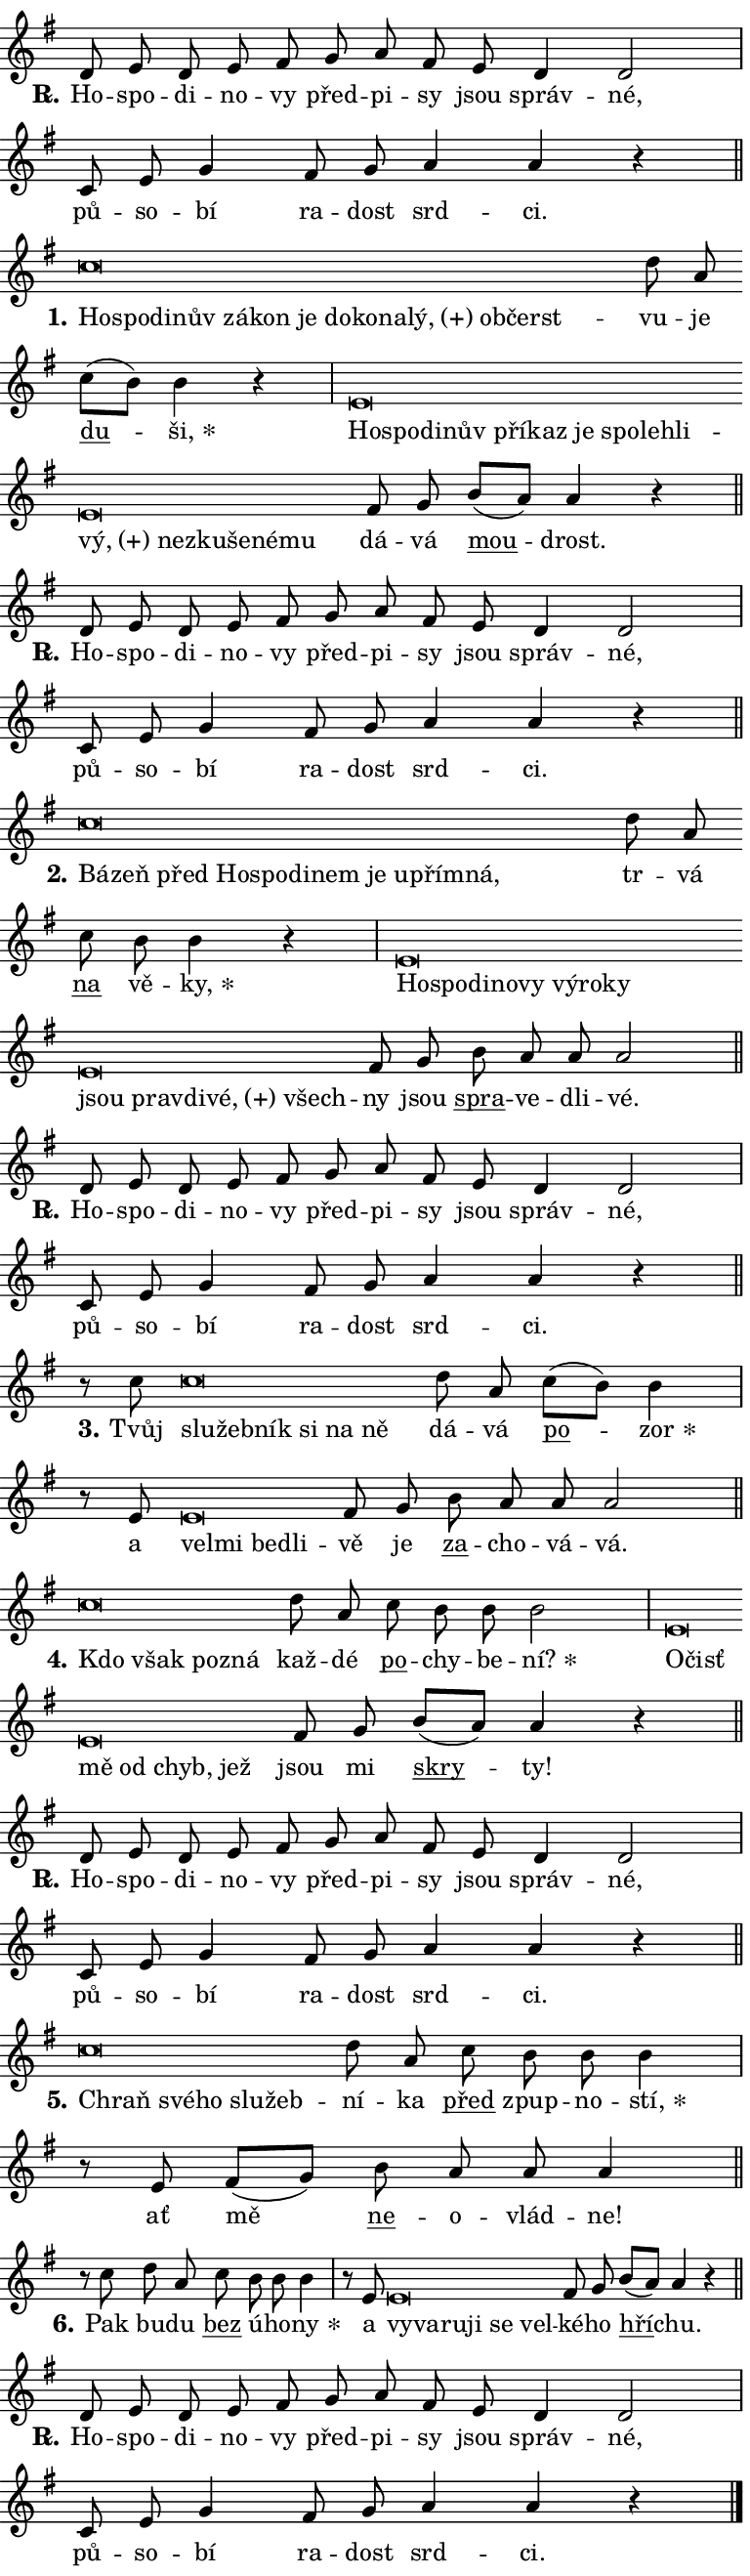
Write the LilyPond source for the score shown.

\version "2.24.0"
\header { tagline = "" }
\paper {
  indent = 0\cm
  top-margin = 0\cm
  right-margin = 0.13\cm % to fit lyric hyphens
  bottom-margin = 0\cm
  left-margin = 0\cm
  paper-width = 13\cm
  page-breaking = #ly:one-page-breaking
  system-system-spacing.basic-distance = #11
  score-system-spacing.basic-distance = #11
  ragged-last = ##f
}


%% Author: Thomas Morley
%% https://lists.gnu.org/archive/html/lilypond-user/2020-05/msg00002.html
#(define (line-position grob)
"Returns position of @var[grob} in current system:
   @code{'start}, if at first time-step
   @code{'end}, if at last time-step
   @code{'middle} otherwise
"
  (let* ((col (ly:item-get-column grob))
         (ln (ly:grob-object col 'left-neighbor))
         (rn (ly:grob-object col 'right-neighbor))
         (col-to-check-left (if (ly:grob? ln) ln col))
         (col-to-check-right (if (ly:grob? rn) rn col))
         (break-dir-left
           (and
             (ly:grob-property col-to-check-left 'non-musical #f)
             (ly:item-break-dir col-to-check-left)))
         (break-dir-right
           (and
             (ly:grob-property col-to-check-right 'non-musical #f)
             (ly:item-break-dir col-to-check-right))))
        (cond ((eqv? 1 break-dir-left) 'start)
              ((eqv? -1 break-dir-right) 'end)
              (else 'middle))))

#(define (tranparent-at-line-position vctor)
  (lambda (grob)
  "Relying on @code{line-position} select the relevant enry from @var{vctor}.
Used to determine transparency,"
    (case (line-position grob)
      ((end) (not (vector-ref vctor 0)))
      ((middle) (not (vector-ref vctor 1)))
      ((start) (not (vector-ref vctor 2))))))

noteHeadBreakVisibility =
#(define-music-function (break-visibility)(vector?)
"Makes @code{NoteHead}s transparent relying on @var{break-visibility}"
#{
  \override NoteHead.transparent =
    #(tranparent-at-line-position break-visibility)
#})

#(define delete-ledgers-for-transparent-note-heads
  (lambda (grob)
    "Reads whether a @code{NoteHead} is transparent.
If so this @code{NoteHead} is removed from @code{'note-heads} from
@var{grob}, which is supposed to be @code{LedgerLineSpanner}.
As a result ledgers are not printed for this @code{NoteHead}"
    (let* ((nhds-array (ly:grob-object grob 'note-heads))
           (nhds-list
             (if (ly:grob-array? nhds-array)
                 (ly:grob-array->list nhds-array)
                 '()))
           ;; Relies on the transparent-property being done before
           ;; Staff.LedgerLineSpanner.after-line-breaking is executed.
           ;; This is fragile ...
           (to-keep
             (remove
               (lambda (nhd)
                 (ly:grob-property nhd 'transparent #f))
               nhds-list)))
      ;; TODO find a better method to iterate over grob-arrays, similiar
      ;; to filter/remove etc for lists
      ;; For now rebuilt from scratch
      (set! (ly:grob-object grob 'note-heads)  '())
      (for-each
        (lambda (nhd)
          (ly:pointer-group-interface::add-grob grob 'note-heads nhd))
        to-keep))))

squashNotes = {
  \override NoteHead.X-extent = #'(-0.2 . 0.2)
  \override NoteHead.Y-extent = #'(-0.75 . 0)
  \override NoteHead.stencil =
    #(lambda (grob)
       (let ((pos (ly:grob-property grob 'staff-position)))
         (begin
           (if (< pos -7) (display "ERROR: Lower brevis then expected\n") (display ""))
           (if (<= pos -6) ly:text-interface::print ly:note-head::print))))
}
unSquashNotes = {
  \revert NoteHead.X-extent
  \revert NoteHead.Y-extent
  \revert NoteHead.stencil
}

hideNotes = \noteHeadBreakVisibility #begin-of-line-visible
unHideNotes = \noteHeadBreakVisibility #all-visible

% work-around for resetting accidentals
% https://lilypond.org/doc/v2.23/Documentation/notation/displaying-rhythms#unmetered-music
cadenzaMeasure = {
  \cadenzaOff
  \partial 1024 s1024
  \cadenzaOn
}

#(define-markup-command (accent layout props text) (markup?)
  "Underline accented syllable"
  (interpret-markup layout props
    #{\markup \override #'(offset . 4.3) \underline { #text }#}))

responsum = \markup \concat {
  "R" \hspace #-1.05 \path #0.1 #'((moveto 0 0.07) (lineto 0.9 0.8)) \hspace #0.05 "."
}

spaceSize = #0.6828661417322834 % exact space size for TeX Gyre Schola

\layout {
  \context {
    \Staff
    \remove "Time_signature_engraver"
    \override LedgerLineSpanner.after-line-breaking = #delete-ledgers-for-transparent-note-heads
  }
  \context {
    \Lyrics {
      \override LyricSpace.minimum-distance = \spaceSize
      \override LyricText.font-name = #"TeX Gyre Schola"
      \override LyricText.font-size = 1
      \override StanzaNumber.font-name = #"TeX Gyre Schola Bold"
      \override StanzaNumber.font-size = 1
    }
  }
  \context {
    \Score 
    \override NoteHead.text =
      #(lambda (grob) 
        (let ((pos (ly:grob-property grob 'staff-position)))
          #{\markup {
            \combine
              \halign #-0.55 \raise #(if (= pos -6) 0 0.5) \override #'(thickness . 2) \draw-line #'(3.2 . 0)
              \musicglyph "noteheads.sM1"
          }#}))
  }
}

% magnetic-lyrics.ily
%
%   written by
%     Jean Abou Samra <jean@abou-samra.fr>
%     Werner Lemberg <wl@gnu.org>
%
%   adapted by
%     Jiri Hon <jiri.hon@gmail.com>
%
% Version 2022-Apr-15

% https://www.mail-archive.com/lilypond-user@gnu.org/msg149350.html

#(define (Left_hyphen_pointer_engraver context)
   "Collect syllable-hyphen-syllable occurrences in lyrics and store
them in properties.  This engraver only looks to the left.  For
example, if the lyrics input is @code{foo -- bar}, it does the
following.

@itemize @bullet
@item
Set the @code{text} property of the @code{LyricHyphen} grob between
@q{foo} and @q{bar} to @code{foo}.

@item
Set the @code{left-hyphen} property of the @code{LyricText} grob with
text @q{foo} to the @code{LyricHyphen} grob between @q{foo} and
@q{bar}.
@end itemize

Use this auxiliary engraver in combination with the
@code{lyric-@/text::@/apply-@/magnetic-@/offset!} hook."
   (let ((hyphen #f)
         (text #f))
     (make-engraver
      (acknowledgers
       ((lyric-syllable-interface engraver grob source-engraver)
        (set! text grob)))
      (end-acknowledgers
       ((lyric-hyphen-interface engraver grob source-engraver)
        ;(when (not (grob::has-interface grob 'lyric-space-interface))
          (set! hyphen grob)));)
      ((stop-translation-timestep engraver)
       (when (and text hyphen)
         (ly:grob-set-object! text 'left-hyphen hyphen))
       (set! text #f)
       (set! hyphen #f)))))

#(define (lyric-text::apply-magnetic-offset! grob)
   "If the space between two syllables is less than the value in
property @code{LyricText@/.details@/.squash-threshold}, move the right
syllable to the left so that it gets concatenated with the left
syllable.

Use this function as a hook for
@code{LyricText@/.after-@/line-@/breaking} if the
@code{Left_@/hyphen_@/pointer_@/engraver} is active."
   (let ((hyphen (ly:grob-object grob 'left-hyphen #f)))
     (when hyphen
       (let ((left-text (ly:spanner-bound hyphen LEFT)))
         (when (grob::has-interface left-text 'lyric-syllable-interface)
           (let* ((common (ly:grob-common-refpoint grob left-text X))
                  (this-x-ext (ly:grob-extent grob common X))
                  (left-x-ext
                   (begin
                     ;; Trigger magnetism for left-text.
                     (ly:grob-property left-text 'after-line-breaking)
                     (ly:grob-extent left-text common X)))
                  ;; `delta` is the gap width between two syllables.
                  (delta (- (interval-start this-x-ext)
                            (interval-end left-x-ext)))
                  (details (ly:grob-property grob 'details))
                  (threshold (assoc-get 'squash-threshold details 0.2)))
             (when (< delta threshold)
               (let* (;; We have to manipulate the input text so that
                      ;; ligatures crossing syllable boundaries are not
                      ;; disabled.  For languages based on the Latin
                      ;; script this is essentially a beautification.
                      ;; However, for non-Western scripts it can be a
                      ;; necessity.
                      (lt (ly:grob-property left-text 'text))
                      (rt (ly:grob-property grob 'text))
                      (is-space (grob::has-interface hyphen 'lyric-space-interface))
                      (space (if is-space " " ""))
                      (extra-delta (if is-space spaceSize 0))
                      ;; Append new syllable.
                      (ltrt-space (if (and (string? lt) (string? rt))
                                (string-append lt space rt)
                                (make-concat-markup (list lt space rt))))
                      ;; Right-align `ltrt` to the right side.
                      (ltrt-space-markup (grob-interpret-markup
                               grob
                               (make-translate-markup
                                (cons (interval-length this-x-ext) 0)
                                (make-right-align-markup ltrt-space)))))
                 (begin
                   ;; Don't print `left-text`.
                   (ly:grob-set-property! left-text 'stencil #f)
                   ;; Set text and stencil (which holds all collected
                   ;; syllables so far) and shift it to the left.
                   (ly:grob-set-property! grob 'text ltrt-space)
                   (ly:grob-set-property! grob 'stencil ltrt-space-markup)
                   (ly:grob-translate-axis! grob (- (- delta extra-delta)) X))))))))))


#(define (lyric-hyphen::displace-bounds-first grob)
   ;; Make very sure this callback isn't triggered too early.
   (let ((left (ly:spanner-bound grob LEFT))
         (right (ly:spanner-bound grob RIGHT)))
     (ly:grob-property left 'after-line-breaking)
     (ly:grob-property right 'after-line-breaking)
     (ly:lyric-hyphen::print grob)))

squashThreshold = #0.4

\layout {
  \context {
    \Lyrics
    \consists #Left_hyphen_pointer_engraver
    \override LyricText.after-line-breaking =
      #lyric-text::apply-magnetic-offset!
    \override LyricHyphen.stencil = #lyric-hyphen::displace-bounds-first
    \override LyricText.details.squash-threshold = \squashThreshold
    \override LyricHyphen.minimum-distance = 0
    \override LyricHyphen.minimum-length = \squashThreshold
  }
}

squashText = \override LyricText.details.squash-threshold = 9999
unSquashText = \override LyricText.details.squash-threshold = \squashThreshold

leftText = \override LyricText.self-alignment-X = #LEFT
unLeftText = \revert LyricText.self-alignment-X

starOffset = #(lambda (grob) 
                (let ((x_offset (ly:self-alignment-interface::aligned-on-x-parent grob)))
                  (if (= x_offset 0) 0 (+ x_offset 1.2))))

star = #(define-music-function (syllable)(string?)
"Append star separator at the end of a syllable"
#{
  \once \override LyricText.X-offset = #starOffset
  \lyricmode { \markup {
    #syllable
    \override #'((font-name . "TeX Gyre Schola Bold")) \hspace #0.2 \lower #0.65 \larger "*"
  } }
#})

starAccent = #(define-music-function (syllable)(string?)
"Append star separator at the end of a syllable and make accent"
#{
  \once \override LyricText.X-offset = #starOffset
  \lyricmode { \markup {
    \accent #syllable
    \override #'((font-name . "TeX Gyre Schola Bold")) \hspace #0.2 \lower #0.65 \larger "*"
  } }
#})

breath = #(define-music-function (syllable)(string?)
"Append breathing indicator at the end of a syllable"
#{
  \lyricmode { \markup { #syllable "+" } }
#})

optionalBreath = #(define-music-function (syllable)(string?)
"Append optional breathing indicator at the end of a syllable"
#{
  \lyricmode { \markup { #syllable "(+)" } }
#})


\score {
    <<
        \new Voice = "melody" { \cadenzaOn \key g \major \relative { d'8 e d e fis \bar "" g a fis e \bar "" d4 d2 \cadenzaMeasure \bar "|" c8 e g4 \bar "" fis8 g a4 a r \cadenzaMeasure \bar "||" \break } }
        \new Lyrics \lyricsto "melody" { \lyricmode { \set stanza = \responsum
Ho -- spo -- di -- no -- vy před -- pi -- sy jsou správ -- né, pů -- so -- bí ra -- dost srd -- ci. } }
    >>
    \layout {}
}

\score {
    <<
        \new Voice = "melody" { \cadenzaOn \key g \major \relative { \squashNotes c''\breve*1/16 \hideNotes \breve*1/16 \bar "" \breve*1/16 \bar "" \breve*1/16 \bar "" \breve*1/16 \bar "" \breve*1/16 \bar "" \breve*1/16 \bar "" \breve*1/16 \bar "" \breve*1/16 \bar "" \breve*1/16 \bar "" \breve*1/16 \bar "" \breve*1/16 \breve*1/16 \bar "" \unHideNotes \unSquashNotes d8 a \bar "" c[( b)] b4 r \cadenzaMeasure \bar "|" \squashNotes e,\breve*1/16 \hideNotes \breve*1/16 \bar "" \breve*1/16 \bar "" \breve*1/16 \bar "" \breve*1/16 \bar "" \breve*1/16 \bar "" \breve*1/16 \bar "" \breve*1/16 \bar "" \breve*1/16 \bar "" \breve*1/16 \bar "" \breve*1/16 \bar "" \breve*1/16 \bar "" \breve*1/16 \bar "" \breve*1/16 \bar "" \breve*1/16 \breve*1/16 \bar "" \unHideNotes \unSquashNotes fis8 g \bar "" b[( a)] a4 r \cadenzaMeasure \bar "||" \break } }
        \new Lyrics \lyricsto "melody" { \lyricmode { \set stanza = "1."
\leftText Ho -- \squashText spo -- di -- nův zá -- kon je do -- ko -- na -- \optionalBreath lý, ob -- čerst -- \unLeftText \unSquashText vu -- je \markup \accent du -- \star ši, \leftText Ho -- \squashText spo -- di -- nův pří -- kaz je spo -- leh -- li -- \optionalBreath vý, ne -- zku -- še -- né -- mu \unLeftText \unSquashText dá -- vá \markup \accent mou -- drost. } }
    >>
    \layout {}
}

\score {
    <<
        \new Voice = "melody" { \cadenzaOn \key g \major \relative { d'8 e d e fis \bar "" g a fis e \bar "" d4 d2 \cadenzaMeasure \bar "|" c8 e g4 \bar "" fis8 g a4 a r \cadenzaMeasure \bar "||" \break } }
        \new Lyrics \lyricsto "melody" { \lyricmode { \set stanza = \responsum
Ho -- spo -- di -- no -- vy před -- pi -- sy jsou správ -- né, pů -- so -- bí ra -- dost srd -- ci. } }
    >>
    \layout {}
}

\score {
    <<
        \new Voice = "melody" { \cadenzaOn \key g \major \relative { \squashNotes c''\breve*1/16 \hideNotes \breve*1/16 \bar "" \breve*1/16 \bar "" \breve*1/16 \bar "" \breve*1/16 \bar "" \breve*1/16 \bar "" \breve*1/16 \bar "" \breve*1/16 \bar "" \breve*1/16 \bar "" \breve*1/16 \breve*1/16 \bar "" \unHideNotes \unSquashNotes d8 a \bar "" c b b4 r \cadenzaMeasure \bar "|" \squashNotes e,\breve*1/16 \hideNotes \breve*1/16 \bar "" \breve*1/16 \bar "" \breve*1/16 \bar "" \breve*1/16 \bar "" \breve*1/16 \bar "" \breve*1/16 \bar "" \breve*1/16 \bar "" \breve*1/16 \bar "" \breve*1/16 \bar "" \breve*1/16 \bar "" \breve*1/16 \breve*1/16 \bar "" \unHideNotes \unSquashNotes fis8 g \bar "" b a a a2 \cadenzaMeasure \bar "||" \break } }
        \new Lyrics \lyricsto "melody" { \lyricmode { \set stanza = "2."
\leftText Bá -- \squashText zeň před Ho -- spo -- di -- nem je u -- přím -- ná, \unLeftText \unSquashText tr -- vá \markup \accent na vě -- \star ky, \leftText Ho -- \squashText spo -- di -- no -- vy vý -- ro -- ky jsou prav -- di -- \optionalBreath vé, všech -- \unLeftText \unSquashText ny jsou \markup \accent spra -- ve -- dli -- vé. } }
    >>
    \layout {}
}

\score {
    <<
        \new Voice = "melody" { \cadenzaOn \key g \major \relative { d'8 e d e fis \bar "" g a fis e \bar "" d4 d2 \cadenzaMeasure \bar "|" c8 e g4 \bar "" fis8 g a4 a r \cadenzaMeasure \bar "||" \break } }
        \new Lyrics \lyricsto "melody" { \lyricmode { \set stanza = \responsum
Ho -- spo -- di -- no -- vy před -- pi -- sy jsou správ -- né, pů -- so -- bí ra -- dost srd -- ci. } }
    >>
    \layout {}
}

\score {
    <<
        \new Voice = "melody" { \cadenzaOn \key g \major \relative { r8 c''8 \squashNotes c\breve*1/16 \hideNotes \breve*1/16 \bar "" \breve*1/16 \bar "" \breve*1/16 \bar "" \breve*1/16 \breve*1/16 \bar "" \unHideNotes \unSquashNotes d8 a \bar "" c[( b)] b4 \cadenzaMeasure \bar "|" r8 e,8 \squashNotes e\breve*1/16 \hideNotes \breve*1/16 \bar "" \breve*1/16 \breve*1/16 \bar "" \unHideNotes \unSquashNotes fis8 g \bar "" b a a a2 \cadenzaMeasure \bar "||" \break } }
        \new Lyrics \lyricsto "melody" { \lyricmode { \set stanza = "3."
Tvůj \leftText slu -- \squashText žeb -- ník si na ně \unLeftText \unSquashText dá -- vá \markup \accent po -- \star zor a \leftText vel -- \squashText mi be -- dli -- \unLeftText \unSquashText vě je \markup \accent za -- cho -- vá -- vá. } }
    >>
    \layout {}
}

\score {
    <<
        \new Voice = "melody" { \cadenzaOn \key g \major \relative { \squashNotes c''\breve*1/16 \hideNotes \breve*1/16 \bar "" \breve*1/16 \breve*1/16 \bar "" \unHideNotes \unSquashNotes d8 a \bar "" c b b b2 \cadenzaMeasure \bar "|" \squashNotes e,\breve*1/16 \hideNotes \breve*1/16 \bar "" \breve*1/16 \bar "" \breve*1/16 \bar "" \breve*1/16 \breve*1/16 \bar "" \unHideNotes \unSquashNotes fis8 g \bar "" b[( a)] a4 r \cadenzaMeasure \bar "||" \break } }
        \new Lyrics \lyricsto "melody" { \lyricmode { \set stanza = "4."
\leftText Kdo \squashText však po -- zná \unLeftText \unSquashText kaž -- dé \markup \accent po -- chy -- be -- \star ní? \leftText O -- \squashText čisť mě od chyb, jež \unLeftText \unSquashText jsou mi \markup \accent skry -- ty! } }
    >>
    \layout {}
}

\score {
    <<
        \new Voice = "melody" { \cadenzaOn \key g \major \relative { d'8 e d e fis \bar "" g a fis e \bar "" d4 d2 \cadenzaMeasure \bar "|" c8 e g4 \bar "" fis8 g a4 a r \cadenzaMeasure \bar "||" \break } }
        \new Lyrics \lyricsto "melody" { \lyricmode { \set stanza = \responsum
Ho -- spo -- di -- no -- vy před -- pi -- sy jsou správ -- né, pů -- so -- bí ra -- dost srd -- ci. } }
    >>
    \layout {}
}

\score {
    <<
        \new Voice = "melody" { \cadenzaOn \key g \major \relative { \squashNotes c''\breve*1/16 \hideNotes \breve*1/16 \bar "" \breve*1/16 \bar "" \breve*1/16 \breve*1/16 \bar "" \unHideNotes \unSquashNotes d8 a \bar "" c b b b4 \cadenzaMeasure \bar "|" r8 e,8 fis[( g)] \bar "" b a a a4 \cadenzaMeasure \bar "||" \break } }
        \new Lyrics \lyricsto "melody" { \lyricmode { \set stanza = "5."
\leftText Chraň \squashText své -- ho slu -- žeb -- \unLeftText \unSquashText ní -- ka \markup \accent před zpup -- no -- \star stí, ať mě \markup \accent ne -- o -- vlád -- ne! } }
    >>
    \layout {}
}

\score {
    <<
        \new Voice = "melody" { \cadenzaOn \key g \major \relative { r8 c''8 d8 a \bar "" c b b b4 \cadenzaMeasure \bar "|" r8 e,8 \squashNotes e\breve*1/16 \hideNotes \breve*1/16 \bar "" \breve*1/16 \bar "" \breve*1/16 \bar "" \breve*1/16 \breve*1/16 \bar "" \unHideNotes \unSquashNotes fis8 g \bar "" b[( a)] a4 r \cadenzaMeasure \bar "||" \break } }
        \new Lyrics \lyricsto "melody" { \lyricmode { \set stanza = "6."
Pak bu -- du \markup \accent bez ú -- ho -- \star ny a \leftText vy -- \squashText va -- ru -- ji se vel -- \unLeftText \unSquashText ké -- ho \markup \accent hří -- chu. } }
    >>
    \layout {}
}

\score {
    <<
        \new Voice = "melody" { \cadenzaOn \key g \major \relative { d'8 e d e fis \bar "" g a fis e \bar "" d4 d2 \cadenzaMeasure \bar "|" c8 e g4 \bar "" fis8 g a4 a r \cadenzaMeasure \bar "||" \break } \bar "|." }
        \new Lyrics \lyricsto "melody" { \lyricmode { \set stanza = \responsum
Ho -- spo -- di -- no -- vy před -- pi -- sy jsou správ -- né, pů -- so -- bí ra -- dost srd -- ci. } }
    >>
    \layout {}
}
